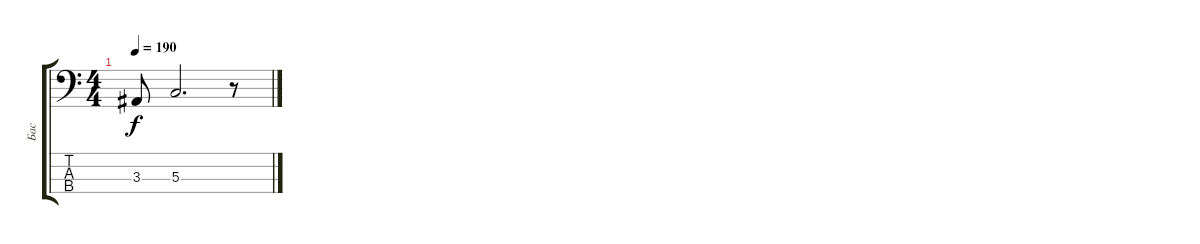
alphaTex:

\track ("Бас" "Бас") {instrument electricbassfinger}
\staff {score tabs}
\tuning (F2 C2 G1 D1) {hide}
\ts (4 4)
\tempo 190
\clef f4
\ks c
3.3{t}.8{dy f} 5.3.2{d} r.8
